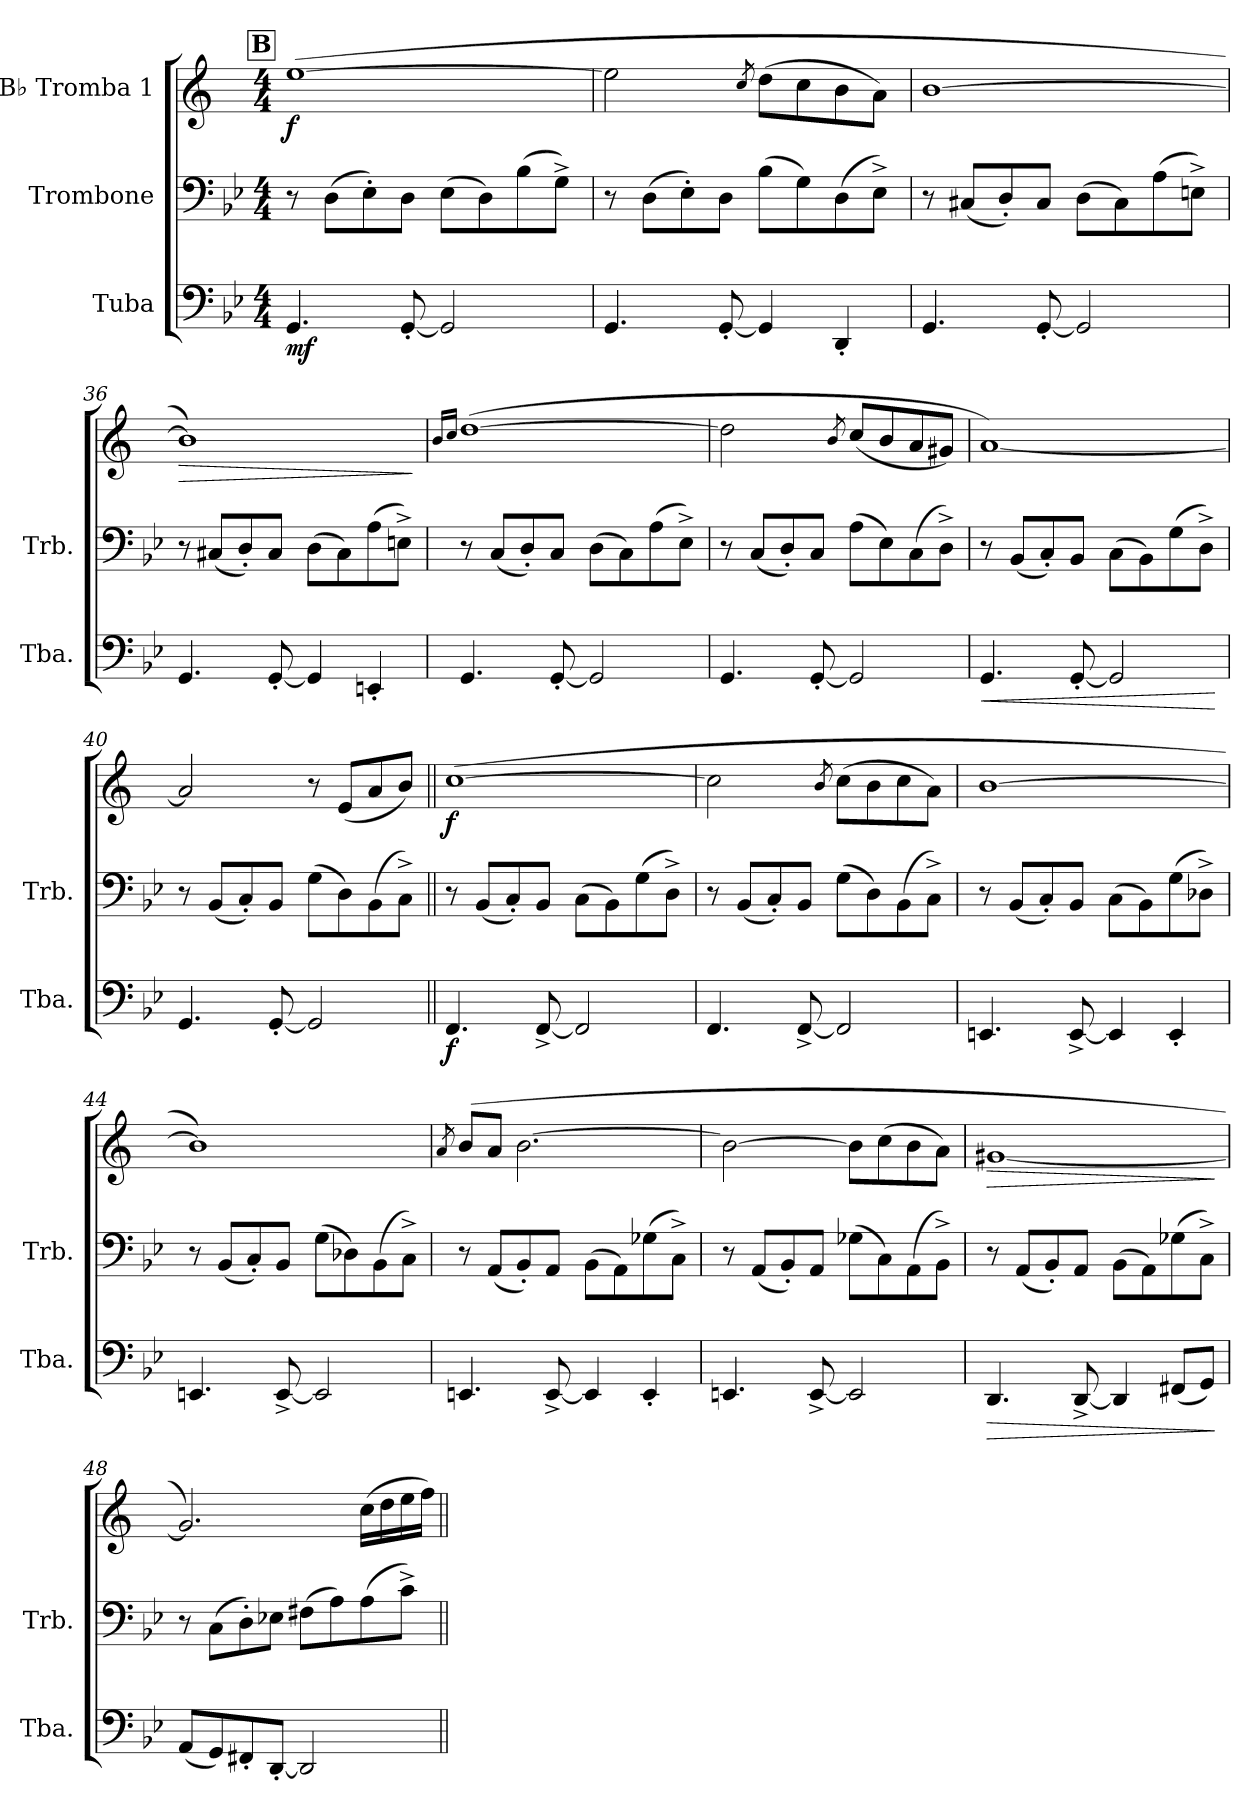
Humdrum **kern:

**kern	**dynam	**kern	**kern	**dynam
*part3	*part3	*part2	*part1	*part1
*staff3	*staff3	*staff2	*staff1	*staff1
*I"Tuba	*	*I"Trombone	*I"B♭ Tromba 1	*
*I'Tba.	*	*I'Trb.	*	*
*clefF4	*	*clefF4	*clefG2	*
*	*	*	*ITrd1c2	*
*k[b-e-]	*	*k[b-e-]	*k[b-e-]	*
*M4/4	*	*M4/4	*M4/4	*
!!LO:REH:place=s1:a:B:fs=14:t=B
=33	=33	=33	=33	=33
!	!LO:DY:b	!	!	!LO:DY:b
4.GG/	mf	8r	(>[1dd	f
.	.	(>8D\L	.	.
.	.	8E-'\)	.	.
[8GG'/	.	8D\J	.	.
2GG/]	.	(>8E-\L	.	.
.	.	8D\)	.	.
.	.	(>8B-\	.	.
.	.	8G^\J)	.	.
!!LO:PB:g=z
=34	=34	=34	=34	=34
4.GG/	.	8r	2dd\]	.
.	.	(>8D\L	.	.
.	.	8E-'\)	.	.
[8GG'/	.	8D\J	.	.
.	.	.	8qb-/	.
4GG/]	.	(>8B-\L	(>8cc\L	.
.	.	8G\)	8b-\	.
4DD'/	.	(>8D\	8a\	.
.	.	8E-^\J)	8g\J)	.
=35	=35	=35	=35	=35
4.GG/	.	8r	[1a	.
.	.	(<8C#X/L	.	.
.	.	8D'/)	.	.
[8GG'/	.	8C#/J	.	.
2GG/]	.	(>8D\L	.	.
.	.	8C#\)	.	.
.	.	(>8A\	.	.
.	.	8En^\J)	.	.
=36	=36	=36	=36	=36
!	!	!	!	!LO:HP:b
4.GG/	.	8r	1a])	>
.	.	(<8C#X/L	.	.
.	.	8D'/)	.	.
[8GG'/	.	8C#/J	.	.
4GG/]	.	(>8D\L	.	.
.	.	8C#\)	.	.
4EEn'/	.	(>8A\	.	.
.	.	8En^\J)	.	.
.	.	.	.	]
=37	=37	=37	=37	=37
.	.	.	16qa/LL	.
.	.	.	16qb-/JJ	.
4.GG/	.	8r	(>[1cc	.
.	.	(<8C/L	.	.
.	.	8D'/)	.	.
[8GG'/	.	8C/J	.	.
2GG/]	.	(>8D\L	.	.
.	.	8C\)	.	.
.	.	(>8A\	.	.
.	.	8E-^\J)	.	.
!!LO:LB:g=z
=38	=38	=38	=38	=38
4.GG/	.	8r	2cc\]	.
.	.	(<8C/L	.	.
.	.	8D'/)	.	.
[8GG'/	.	8C/J	.	.
.	.	.	8qa/	.
2GG/]	.	(>8A\L	(<8b-/L	.
.	.	8E-\)	8a/	.
.	.	(>8C\	8g/	.
.	.	8D^\J)	8f#X/J)	.
=39	=39	=39	=39	=39
!	!LO:HP:b	!	!	!
4.GG/	<	8r	[1g)	.
.	.	(<8BB-/L	.	.
.	.	8C'/)	.	.
[8GG'/	.	8BB-/J	.	.
2GG/]	.	(>8C\L	.	.
.	.	8BB-\)	.	.
.	.	(>8G\	.	.
.	.	8D^\J)	.	.
.	[	.	.	.
=40	=40	=40	=40	=40
4.GG/	.	8r	2g/]	.
.	.	(<8BB-/L	.	.
.	.	8C'/)	.	.
[8GG'/	.	8BB-/J	.	.
2GG/]	.	(>8G\L	8r	.
.	.	8D\)	(<8d/L	.
.	.	(>8BB-\	8g/	.
.	.	8C^\J)	8a/J)	.
=41||	=41||	=41||	=41||	=41||
!	!LO:DY:b	!	!	!LO:DY:b
4.FF/	f	8r	(>[1b-	f
.	.	(<8BB-/L	.	.
.	.	8C'/)	.	.
[8FF^/	.	8BB-/J	.	.
2FF/]	.	(>8C\L	.	.
.	.	8BB-\)	.	.
.	.	(>8G\	.	.
.	.	8D^\J)	.	.
!!LO:LB:g=z
=42	=42	=42	=42	=42
4.FF/	.	8r	2b-\]	.
.	.	(<8BB-/L	.	.
.	.	8C'/)	.	.
[8FF^/	.	8BB-/J	.	.
.	.	.	8qa/	.
2FF/]	.	(>8G\L	(>8b-\L	.
.	.	8D\)	8a\	.
.	.	(>8BB-\	8b-\	.
.	.	8C^\J)	8g\J)	.
=43	=43	=43	=43	=43
4.EEn/	.	8r	[1a	.
.	.	(<8BB-/L	.	.
.	.	8C'/)	.	.
[8EE^/	.	8BB-/J	.	.
4EE/]	.	(>8C\L	.	.
.	.	8BB-\)	.	.
4EE'/	.	(>8G\	.	.
.	.	8D-X^\J)	.	.
=44	=44	=44	=44	=44
4.EEn/	.	8r	1a])	.
.	.	(<8BB-/L	.	.
.	.	8C'/)	.	.
[8EE^/	.	8BB-/J	.	.
2EE/]	.	(>8G\L	.	.
.	.	8D-X\)	.	.
.	.	(>8BB-\	.	.
.	.	8C^\J)	.	.
=45	=45	=45	=45	=45
.	.	.	8qg/	.
4.EEn/	.	8r	(>8a/L	.
.	.	(<8AA/L	8g/J	.
.	.	8BB-'/)	[2.a\	.
[8EE^/	.	8AA/J	.	.
4EE/]	.	(>8BB-\L	.	.
.	.	8AA\)	.	.
4EE'/	.	(>8G-X\	.	.
.	.	8C^\J)	.	.
!!LO:LB:g=z
=46	=46	=46	=46	=46
4.EEn/	.	8r	2a\_	.
.	.	(<8AA/L	.	.
.	.	8BB-'/)	.	.
[8EE^/	.	8AA/J	.	.
2EE/]	.	(>8G-X\L	8a\L]	.
.	.	8C\)	(>8b-\	.
.	.	(>8AA\	8a\	.
.	.	8BB-^\J)	8g\J)	.
=47	=47	=47	=47	=47
!	!LO:HP:b	!	!	!LO:HP:b
4.DD/	>	8r	[1f#X	>
.	.	(<8AA/L	.	.
.	.	8BB-'/)	.	.
[8DD^/	.	8AA/J	.	.
4DD/]	.	(>8BB-\L	.	.
.	.	8AA\)	.	.
(<8FF#X/L	.	(>8G-X\	.	.
8GG/J)	.	8C^\J)	.	.
.	]	.	.	]
=48	=48	=48	=48	=48
(<8AA/L	.	8r	2.f#/])	.
8GG/)	.	(>8C\L	.	.
8FF#X'/	.	8D'\)	.	.
[8DD'/J	.	8E-X\J	.	.
2DD/]	.	(>8F#X\L	.	.
.	.	8A\)	.	.
.	.	(>8A\	(>16b-\LL	.
.	.	.	16cc\	.
.	.	8c^\J)	16dd\	.
.	.	.	16ee-\JJ)	.
=||	=||	=||	=||	=||
*-	*-	*-	*-	*-
